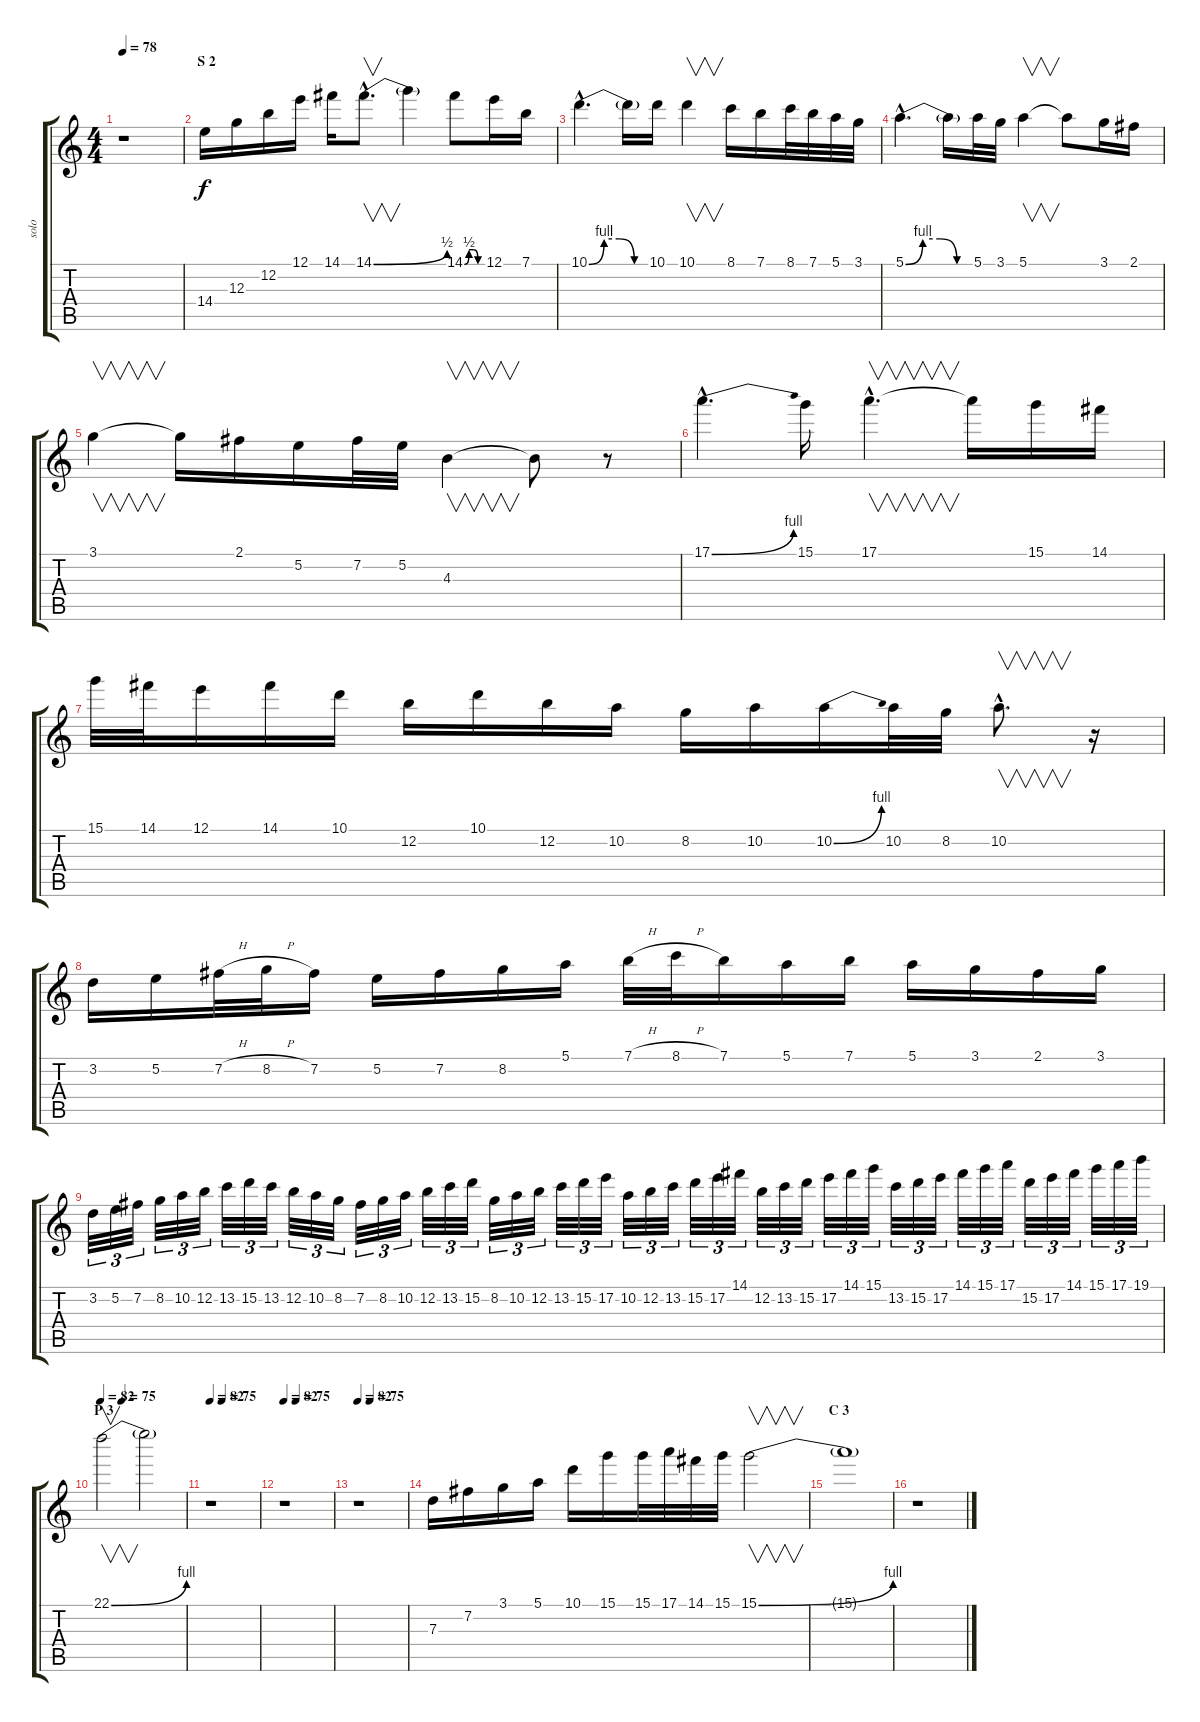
\track ("solo" "solo") {instrument overdrivenguitar}
\staff {score tabs}
\tuning (E4 B3 G3 D3 A2 E2) {hide}
\ts (4 4)
\tempo 78
\clef g2
\ks c
r.1{dy f} |
\section ("" "S 2")
14.4.16{volume 12} 12.3.16 12.2.16 12.1.16 14.1.16 14.1{be (bend 0 0 60 2) hac}.8{v d} 14.1{t}.4 14.1{be (custom 0 0 15 2 30 2 45 0 60 0)}.8 12.1.16 7.1.16 |
10.1{be (custom 0 0 15 4 30 4 45 0 60 0) hac}.4{d} 10.1{t}.16 10.1.16 10.1.4{v} 8.1.16 7.1.16 8.1.32 7.1.32 5.1.32 3.1.32 |
5.1{be (custom 0 0 15 4 30 4 45 0 60 0) hac}.4{d} 5.1{t}.16 5.1.32 3.1.32 5.1.4{v} 5.1{t}.8 3.1.16 2.1.16 |
3.1.4{v} 3.1{t}.16 2.1.16 5.2.16 7.2.32 5.2.32 4.3.4{v} 4.3{t}.8 r.8 |
17.1{be (bend 0 0 60 4) hac}.4{d} 15.1.16 17.1{hac}.4{v d} 17.1{t}.16 15.1.16 14.1.16 |
15.1.32 14.1.32 12.1.16 14.1.16 10.1.16 12.2.16 10.1.16 12.2.16 10.2.16 8.2.16 10.2.16 10.2{be (bend 0 0 60 4)}.16 10.2.32 8.2.32 10.2{hac}.8{v d} r.16 |
3.2.16 5.2.16 7.2{h}.32 8.2{h}.32 7.2.16 5.2.16 7.2.16 8.2.16 5.1.16 7.1{h}.32 8.1{h}.32 7.1.16 5.1.16 7.1.16 5.1.16 3.1.16 2.1.16 3.1.16 |
3.2.32{tu (3 2)} 5.2.32{tu (3 2)} 7.2.32{tu (3 2)} 8.2.32{tu (3 2)} 10.2.32{tu (3 2)} 12.2.32{tu (3 2)} 13.2.32{tu (3 2)} 15.2.32{tu (3 2)} 13.2.32{tu (3 2)} 12.2.32{tu (3 2)} 10.2.32{tu (3 2)} 8.2.32{tu (3 2)} 7.2.32{tu (3 2)} 8.2.32{tu (3 2)} 10.2.32{tu (3 2)} 12.2.32{tu (3 2)} 13.2.32{tu (3 2)} 15.2.32{tu (3 2)} 8.2.32{tu (3 2)} 10.2.32{tu (3 2)} 12.2.32{tu (3 2)} 13.2.32{tu (3 2)} 15.2.32{tu (3 2)} 17.2.32{tu (3 2)} 10.2.32{tu (3 2)} 12.2.32{tu (3 2)} 13.2.32{tu (3 2)} 15.2.32{tu (3 2)} 17.2.32{tu (3 2)} 14.1.32{tu (3 2)} 12.2.32{tu (3 2)} 13.2.32{tu (3 2)} 15.2.32{tu (3 2)} 17.2.32{tu (3 2)} 14.1.32{tu (3 2)} 15.1.32{tu (3 2)} 13.2.32{tu (3 2)} 15.2.32{tu (3 2)} 17.2.32{tu (3 2)} 14.1.32{tu (3 2)} 15.1.32{tu (3 2)} 17.1.32{tu (3 2)} 15.2.32{tu (3 2)} 17.2.32{tu (3 2)} 14.1.32{tu (3 2)} 15.1.32{tu (3 2)} 17.1.32{tu (3 2)} 19.1.32{tu (3 2)} |
\section ("" "P 3")
\tempo 82
\tempo (75 0.25)
22.1{be (bend 0 0 60 4)}.2{v} 22.1{t}.2{volume 0} |
\tempo 82
\tempo (75 0.25)
r.1 |
\tempo 82
\tempo (75 0.25)
r.1 |
\tempo 82
\tempo (75 0.25)
r.1 |
7.3.16{volume 10} 7.2.16 3.1.16 5.1.16 10.1.16 15.1.16 15.1.32 17.1.32 14.1.32 15.1.32 15.1{be (bend 0 0 60 4)}.2{v} |
\section ("" "C 3")
15.1{t}.1{volume 1} |
r.1
